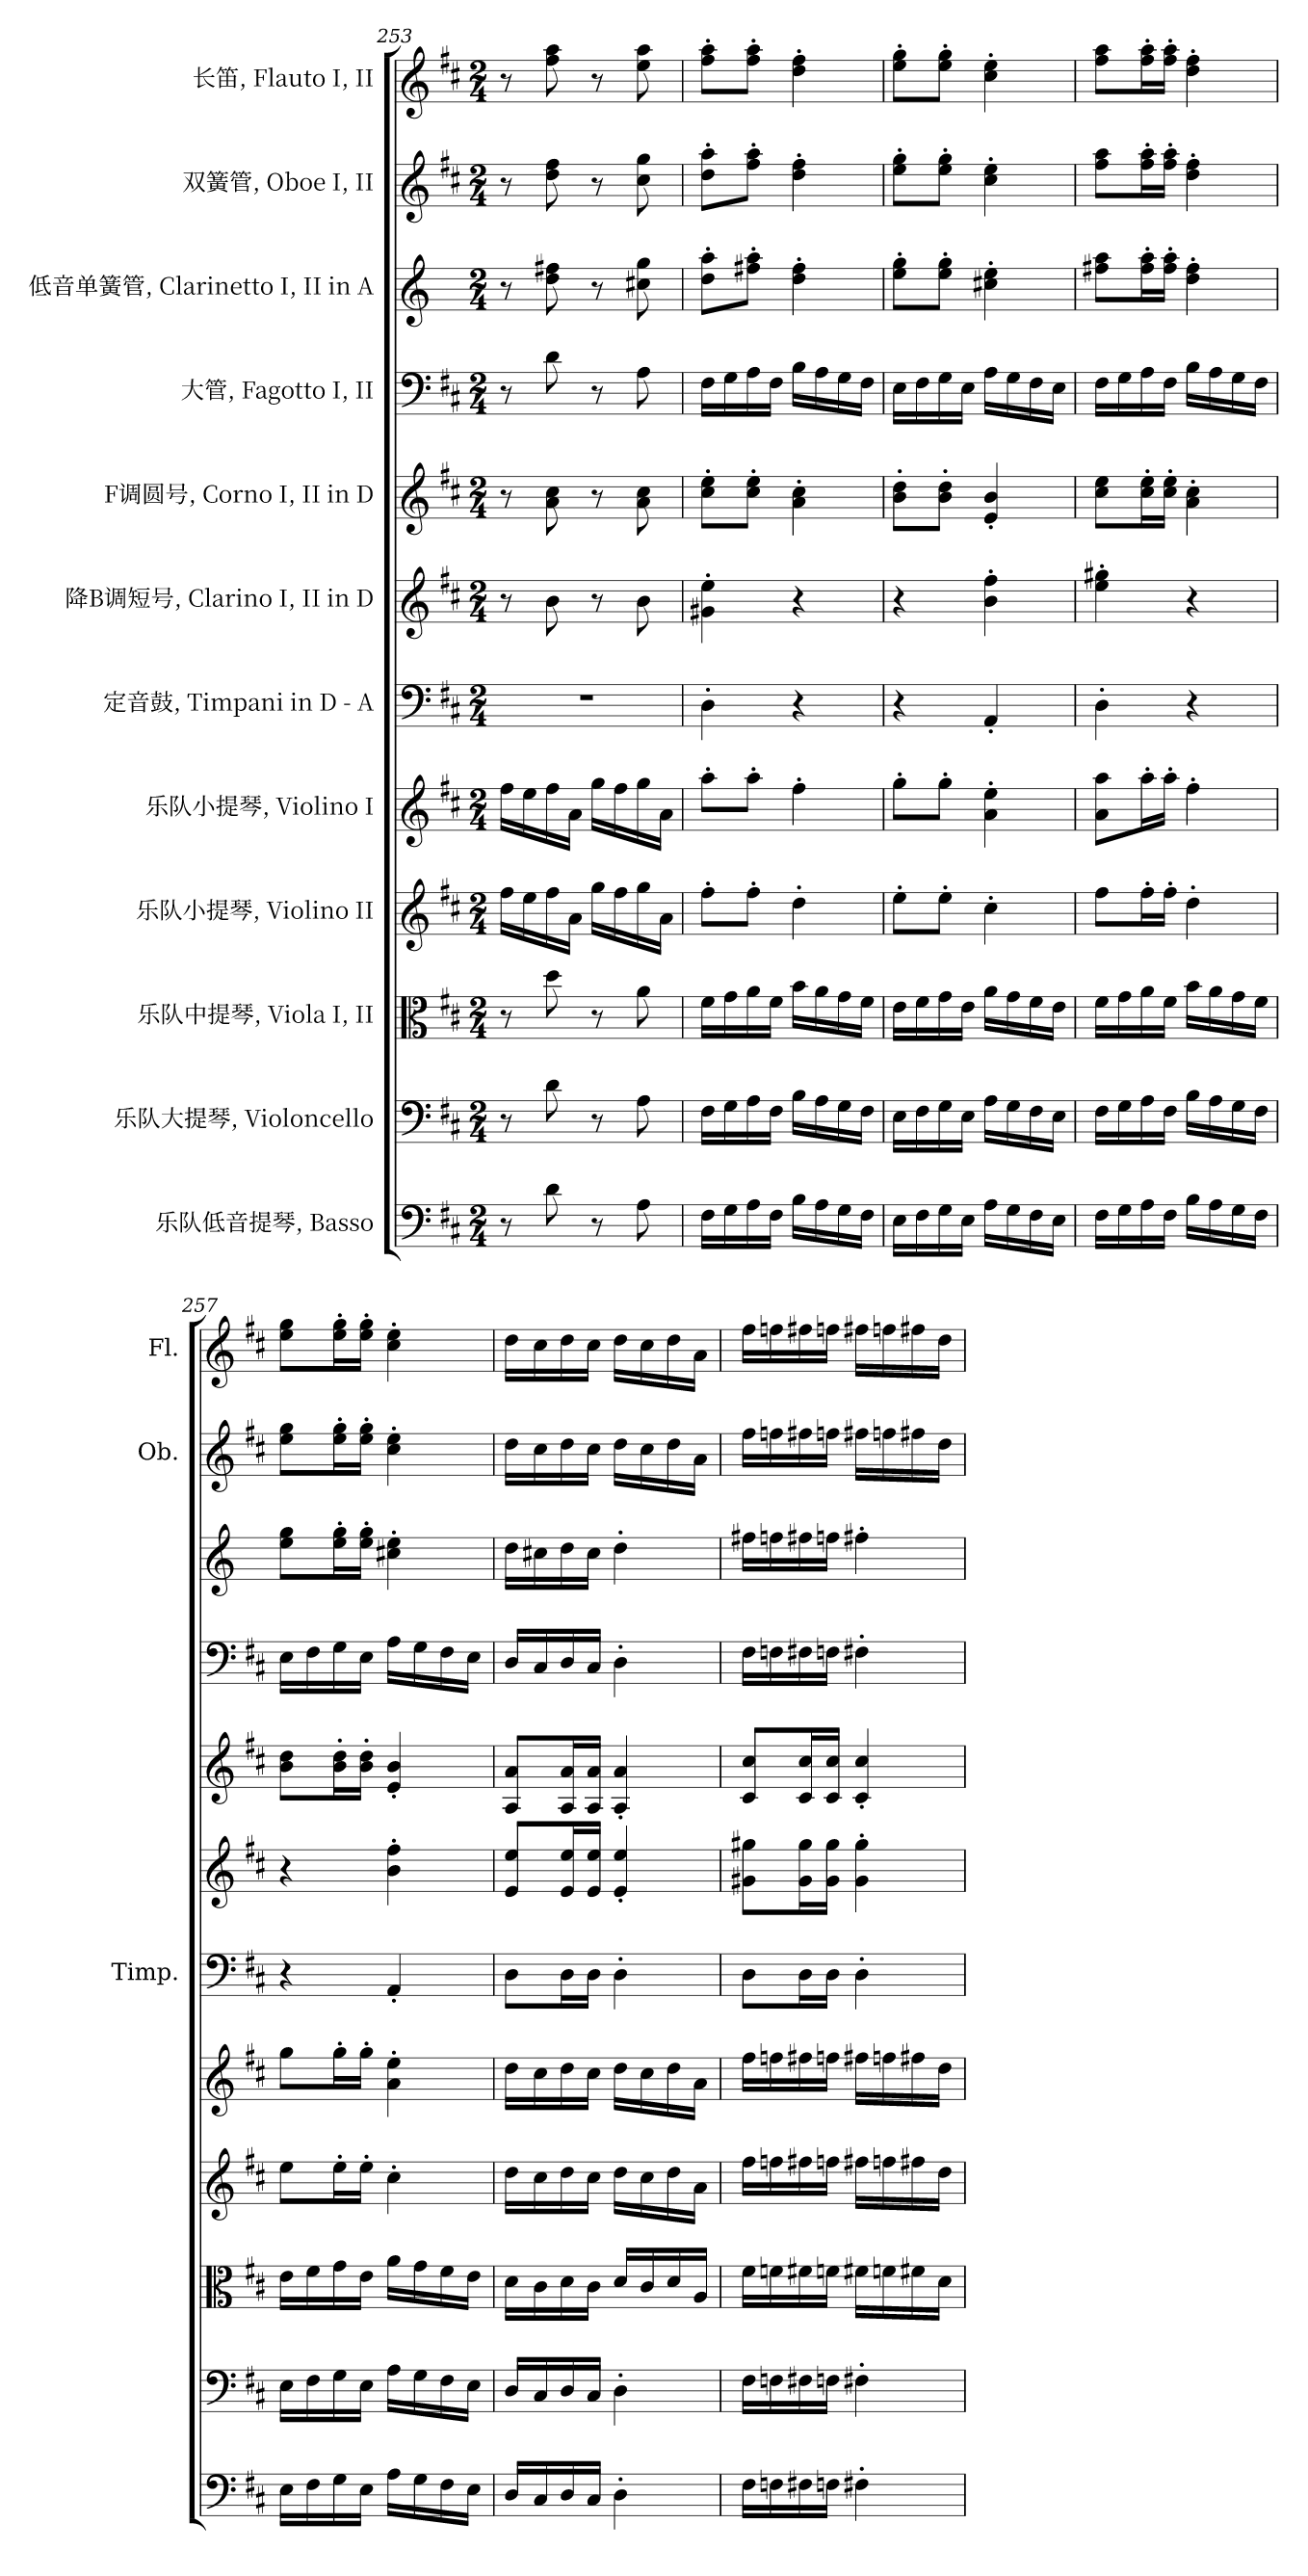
**kern	**kern	**kern	**kern	**kern	**kern	**kern	**kern	**kern	**kern	**kern	**kern
*part12	*part11	*part10	*part9	*part8	*part7	*part6	*part5	*part4	*part3	*part2	*part1
*staff12	*staff11	*staff10	*staff9	*staff8	*staff7	*staff6	*staff5	*staff4	*staff3	*staff2	*staff1
*I"乐队低音提琴, Basso	*I"乐队大提琴, Violoncello	*I"乐队中提琴, Viola I, II	*I"乐队小提琴, Violino II	*I"乐队小提琴, Violino I	*I"定音鼓, Timpani in D - A	*I"降B调短号, Clarino I, II in D	*I"F调圆号, Corno I, II in D	*I"大管, Fagotto I, II	*I"低音单簧管, Clarinetto I, II in A	*I"双簧管, Oboe I, II	*I"长笛, Flauto I, II
*	*	*	*	*	*I'Timp.	*	*	*	*	*I'Ob.	*I'Fl.
*clefF4	*clefF4	*clefC3	*clefG2	*clefG2	*clefF4	*clefG2	*clefG2	*clefF4	*clefG2	*clefG2	*clefG2
*ITrd7c12	*	*	*	*	*	*ITrd1c2	*ITrd4c7	*	*ITrd8c14	*	*
*k[f#c#]	*k[f#c#]	*k[f#c#]	*k[f#c#]	*k[f#c#]	*k[f#c#]	*k[]	*k[f#]	*k[f#c#]	*k[]	*k[f#c#]	*k[f#c#]
*M2/4	*M2/4	*M2/4	*M2/4	*M2/4	*M2/4	*M2/4	*M2/4	*M2/4	*M2/4	*M2/4	*M2/4
=253	=253	=253	=253	=253	=253	=253	=253	=253	=253	=253	=253
8r	8r	8r	16ff#\LL	16ff#\LL	2r	8r	8r	8r	8r	8r	8r
.	.	.	16ee\	16ee\	.	.	.	.	.	.	.
8D\	8d\	8dd\	16ff#\	16ff#\	.	8a\	8d\ 8f#\	8d\	8d\ 8f#X\	8dd\ 8ff#\	8ff#\ 8aa\
.	.	.	16a\JJ	16a\JJ	.	.	.	.	.	.	.
8r	8r	8r	16gg\LL	16gg\LL	.	8r	8r	8r	8r	8r	8r
.	.	.	16ff#\	16ff#\	.	.	.	.	.	.	.
8AA\	8A\	8a\	16gg\	16gg\	.	8a\	8d\ 8f#\	8A\	8c#X\ 8g\	8cc#\ 8gg\	8ee\ 8aa\
.	.	.	16a\JJ	16a\JJ	.	.	.	.	.	.	.
=254	=254	=254	=254	=254	=254	=254	=254	=254	=254	=254	=254
16FF#\LL	16F#\LL	16f#\LL	8ff#'\L	8aa'\L	4D'\	4f#X\' 4dd\'	8f#\' 8a\'L	16F#\LL	8d\' 8a\'L	8dd\' 8aa\'L	8ff#\' 8aa\'L
16GG\	16G\	16g\	.	.	.	.	.	16G\	.	.	.
16AA\	16A\	16a\	8ff#'\J	8aa'\J	.	.	8f#\' 8a\'J	16A\	8f#X\' 8a\'J	8ff#\' 8aa\'J	8ff#\' 8aa\'J
16FF#\JJ	16F#\JJ	16f#\JJ	.	.	.	.	.	16F#\JJ	.	.	.
16BB\LL	16B\LL	16b\LL	4dd'\	4ff#'\	4r	4r	4d\' 4f#\'	16B\LL	4d\' 4f#\'	4dd\' 4ff#\'	4dd\' 4ff#\'
16AA\	16A\	16a\	.	.	.	.	.	16A\	.	.	.
16GG\	16G\	16g\	.	.	.	.	.	16G\	.	.	.
16FF#\JJ	16F#\JJ	16f#\JJ	.	.	.	.	.	16F#\JJ	.	.	.
=255	=255	=255	=255	=255	=255	=255	=255	=255	=255	=255	=255
16EE\LL	16E\LL	16e\LL	8ee'\L	8gg'\L	4r	4r	8e\' 8g\'L	16E\LL	8e\' 8g\'L	8ee\' 8gg\'L	8ee\' 8gg\'L
16FF#\	16F#\	16f#\	.	.	.	.	.	16F#\	.	.	.
16GG\	16G\	16g\	8ee'\J	8gg'\J	.	.	8e\' 8g\'J	16G\	8e\' 8g\'J	8ee\' 8gg\'J	8ee\' 8gg\'J
16EE\JJ	16E\JJ	16e\JJ	.	.	.	.	.	16E\JJ	.	.	.
16AA\LL	16A\LL	16a\LL	4cc#'\	4a\' 4ee\'	4AA'/	4a\' 4ee\'	4A/' 4e/'	16A\LL	4c#X\' 4e\'	4cc#\' 4ee\'	4cc#\' 4ee\'
16GG\	16G\	16g\	.	.	.	.	.	16G\	.	.	.
16FF#\	16F#\	16f#\	.	.	.	.	.	16F#\	.	.	.
16EE\JJ	16E\JJ	16e\JJ	.	.	.	.	.	16E\JJ	.	.	.
!!LO:PB:g=z
=256	=256	=256	=256	=256	=256	=256	=256	=256	=256	=256	=256
16FF#\LL	16F#\LL	16f#\LL	8ff#\L	8a\ 8aa\L	4D'\	4dd\' 4ff#X\'	8f#\ 8a\L	16F#\LL	8f#X\ 8a\L	8ff#\ 8aa\L	8ff#\ 8aa\L
16GG\	16G\	16g\	.	.	.	.	.	16G\	.	.	.
16AA\	16A\	16a\	16ff#'\L	16aa'\L	.	.	16f#\' 16a\'L	16A\	16f#\' 16a\'L	16ff#\' 16aa\'L	16ff#\' 16aa\'L
16FF#\JJ	16F#\JJ	16f#\JJ	16ff#'\JJ	16aa'\JJ	.	.	16f#\' 16a\'JJ	16F#\JJ	16f#\' 16a\'JJ	16ff#\' 16aa\'JJ	16ff#\' 16aa\'JJ
16BB\LL	16B\LL	16b\LL	4dd'\	4ff#'\	4r	4r	4d\' 4f#\'	16B\LL	4d\' 4f#\'	4dd\' 4ff#\'	4dd\' 4ff#\'
16AA\	16A\	16a\	.	.	.	.	.	16A\	.	.	.
16GG\	16G\	16g\	.	.	.	.	.	16G\	.	.	.
16FF#\JJ	16F#\JJ	16f#\JJ	.	.	.	.	.	16F#\JJ	.	.	.
=257	=257	=257	=257	=257	=257	=257	=257	=257	=257	=257	=257
16EE\LL	16E\LL	16e\LL	8ee\L	8gg\L	4r	4r	8e\ 8g\L	16E\LL	8e\ 8g\L	8ee\ 8gg\L	8ee\ 8gg\L
16FF#\	16F#\	16f#\	.	.	.	.	.	16F#\	.	.	.
16GG\	16G\	16g\	16ee'\L	16gg'\L	.	.	16e\' 16g\'L	16G\	16e\' 16g\'L	16ee\' 16gg\'L	16ee\' 16gg\'L
16EE\JJ	16E\JJ	16e\JJ	16ee'\JJ	16gg'\JJ	.	.	16e\' 16g\'JJ	16E\JJ	16e\' 16g\'JJ	16ee\' 16gg\'JJ	16ee\' 16gg\'JJ
16AA\LL	16A\LL	16a\LL	4cc#'\	4a\' 4ee\'	4AA'/	4a\' 4ee\'	4A/' 4e/'	16A\LL	4c#X\' 4e\'	4cc#\' 4ee\'	4cc#\' 4ee\'
16GG\	16G\	16g\	.	.	.	.	.	16G\	.	.	.
16FF#\	16F#\	16f#\	.	.	.	.	.	16F#\	.	.	.
16EE\JJ	16E\JJ	16e\JJ	.	.	.	.	.	16E\JJ	.	.	.
=258	=258	=258	=258	=258	=258	=258	=258	=258	=258	=258	=258
16DD/LL	16D/LL	16d\LL	16dd\LL	16dd\LL	8D\L	8d/ 8dd/L	8D/ 8d/L	16D/LL	16d\LL	16dd\LL	16dd\LL
16CC#/	16C#/	16c#\	16cc#\	16cc#\	.	.	.	16C#/	16c#X\	16cc#\	16cc#\
16DD/	16D/	16d\	16dd\	16dd\	16D\L	16d/ 16dd/L	16D/ 16d/L	16D/	16d\	16dd\	16dd\
16CC#/JJ	16C#/JJ	16c#\JJ	16cc#\JJ	16cc#\JJ	16D\JJ	16d/ 16dd/JJ	16D/ 16d/JJ	16C#/JJ	16c#\JJ	16cc#\JJ	16cc#\JJ
4DD'\	4D'\	16d/LL	16dd\LL	16dd\LL	4D'\	4d/' 4dd/'	4D/' 4d/'	4D'\	4d'\	16dd\LL	16dd\LL
.	.	16c#/	16cc#\	16cc#\	.	.	.	.	.	16cc#\	16cc#\
.	.	16d/	16dd\	16dd\	.	.	.	.	.	16dd\	16dd\
.	.	16A/JJ	16a\JJ	16a\JJ	.	.	.	.	.	16a\JJ	16a\JJ
!!LO:PB:g=z
=259	=259	=259	=259	=259	=259	=259	=259	=259	=259	=259	=259
16FF#\LL	16F#\LL	16f#\LL	16ff#\LL	16ff#\LL	8D\L	8f#X\ 8ff#X\L	8F#/ 8f#/L	16F#\LL	16f#X\LL	16ff#\LL	16ff#\LL
16FFn\	16Fn\	16fn\	16ffn\	16ffn\	.	.	.	16Fn\	16fn\	16ffn\	16ffn\
16FF#X\	16F#X\	16f#X\	16ff#X\	16ff#X\	16D\L	16f#\ 16ff#\L	16F#/ 16f#/L	16F#X\	16f#X\	16ff#X\	16ff#X\
16FFn\JJ	16Fn\JJ	16fn\JJ	16ffn\JJ	16ffn\JJ	16D\JJ	16f#\ 16ff#\JJ	16F#/ 16f#/JJ	16Fn\JJ	16fn\JJ	16ffn\JJ	16ffn\JJ
4FF#X'\	4F#X'\	16f#X\LL	16ff#X\LL	16ff#X\LL	4D'\	4f#\' 4ff#\'	4F#/' 4f#/'	4F#X'\	4f#X'\	16ff#X\LL	16ff#X\LL
.	.	16fn\	16ffn\	16ffn\	.	.	.	.	.	16ffn\	16ffn\
.	.	16f#X\	16ff#X\	16ff#X\	.	.	.	.	.	16ff#X\	16ff#X\
.	.	16d\JJ	16dd\JJ	16dd\JJ	.	.	.	.	.	16dd\JJ	16dd\JJ
=	=	=	=	=	=	=	=	=	=	=	=
*-	*-	*-	*-	*-	*-	*-	*-	*-	*-	*-	*-
